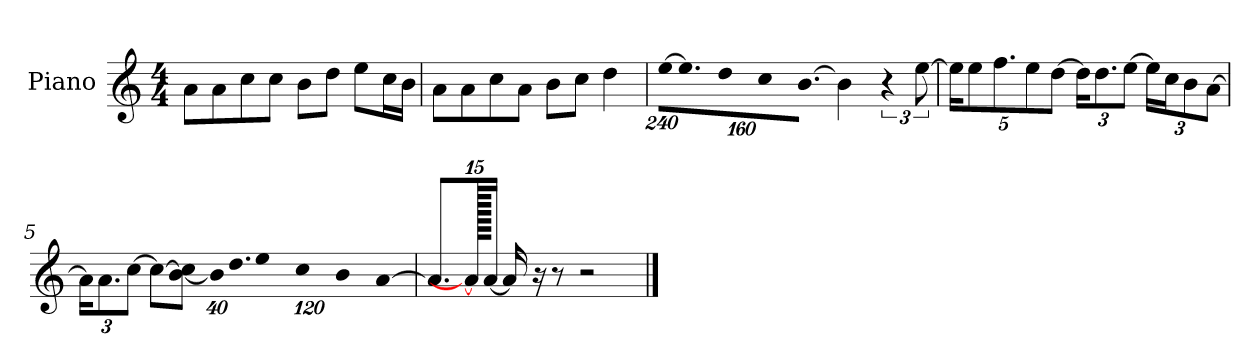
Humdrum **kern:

**kern
*part1
*staff1
*I"Piano
*I'P-no
*clefG2
*k[]
*M4/4
*MM90
=1
8a\L
8a\
8cc\
8cc\J
8b\L
8dd\J
8ee\L
16cc\L
16b\JJ
=2
8a\L
8a\
8cc\
8a\J
8b\L
8cc\J
4dd\
=3
*Xbrackettup
!LO:N:vis=16
[1920%137ee\KL
!LO:N:vis=8.
640%137ee\]
!LO:N:vis=16
1920%137dd\L
!LO:N:vis=32
640%23cc\K
!LO:N:vis=16.
[960%103b\JJ
4b\]
*brackettup
6r
[12ee\
=4
*Xbrackettup
20ee\KL]
10ee\
10.ff\
10ee\
[10dd\J
24dd\KL]
12.dd\
[12ee\J
24ee\LL]
24cc\J
12b\
[12a\J
!!LO:LB:g=z
=5
24a\KL]
12.a\
[12cc\J
8cc\L_
[8b\ 8cc\]J
!LO:N:vis=32
640%23b\KLL]
!LO:N:vis=16.
960%103dd\J
!LO:N:vis=8
960%137ee\
!LO:N:vis=16
1920%137cc\L
!LO:N:vis=32
640%23b\K
[384%41a\J
=6
8.a/L]
1920a\_
[16a/Jk
16a/]
16r
8r
2r
==
*-
